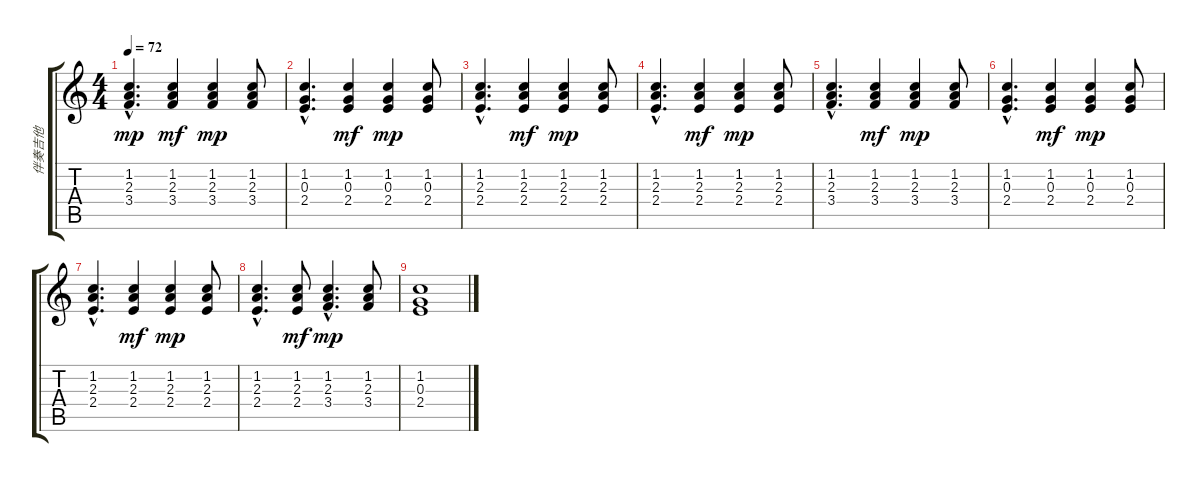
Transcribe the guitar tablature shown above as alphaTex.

\track ("伴奏吉他" "伴奏吉他") {instrument acousticguitarsteel}
\staff {score tabs}
\tuning (E4 B3 G3 D3 A2 E2) {hide}
\ts (4 4)
\tempo 72
\clef g2
\ks c
(1.2{hac} 2.3{hac} 3.4{hac}).4{d dy mp} (1.2 2.3 3.4).4{dy mf} (1.2 2.3 3.4).4{dy mp} (1.2 2.3 3.4).8 |
(1.2{hac} 0.3{hac} 2.4{hac}).4{d} (1.2 0.3 2.4).4{dy mf} (1.2 0.3 2.4).4{dy mp} (1.2 0.3 2.4).8 |
(1.2{hac} 2.3{hac} 2.4{hac}).4{d} (1.2 2.3 2.4).4{dy mf} (1.2 2.3 2.4).4{dy mp} (1.2 2.3 2.4).8 |
(1.2{hac} 2.3{hac} 2.4{hac}).4{d} (1.2 2.3 2.4).4{dy mf} (1.2 2.3 2.4).4{dy mp} (1.2 2.3 2.4).8 |
(1.2{hac} 2.3{hac} 3.4{hac}).4{d} (1.2 2.3 3.4).4{dy mf} (1.2 2.3 3.4).4{dy mp} (1.2 2.3 3.4).8 |
(1.2{hac} 0.3{hac} 2.4{hac}).4{d} (1.2 0.3 2.4).4{dy mf} (1.2 0.3 2.4).4{dy mp} (1.2 0.3 2.4).8 |
(1.2{hac} 2.3{hac} 2.4{hac}).4{d} (1.2 2.3 2.4).4{dy mf} (1.2 2.3 2.4).4{dy mp} (1.2 2.3 2.4).8 |
(1.2{hac} 2.3{hac} 2.4{hac}).4{d} (1.2 2.3 2.4).8{dy mf} (1.2{hac} 2.3{hac} 3.4{hac}).4{d dy mp} (1.2 2.3 3.4).8 |
(1.2 0.3 2.4).1
